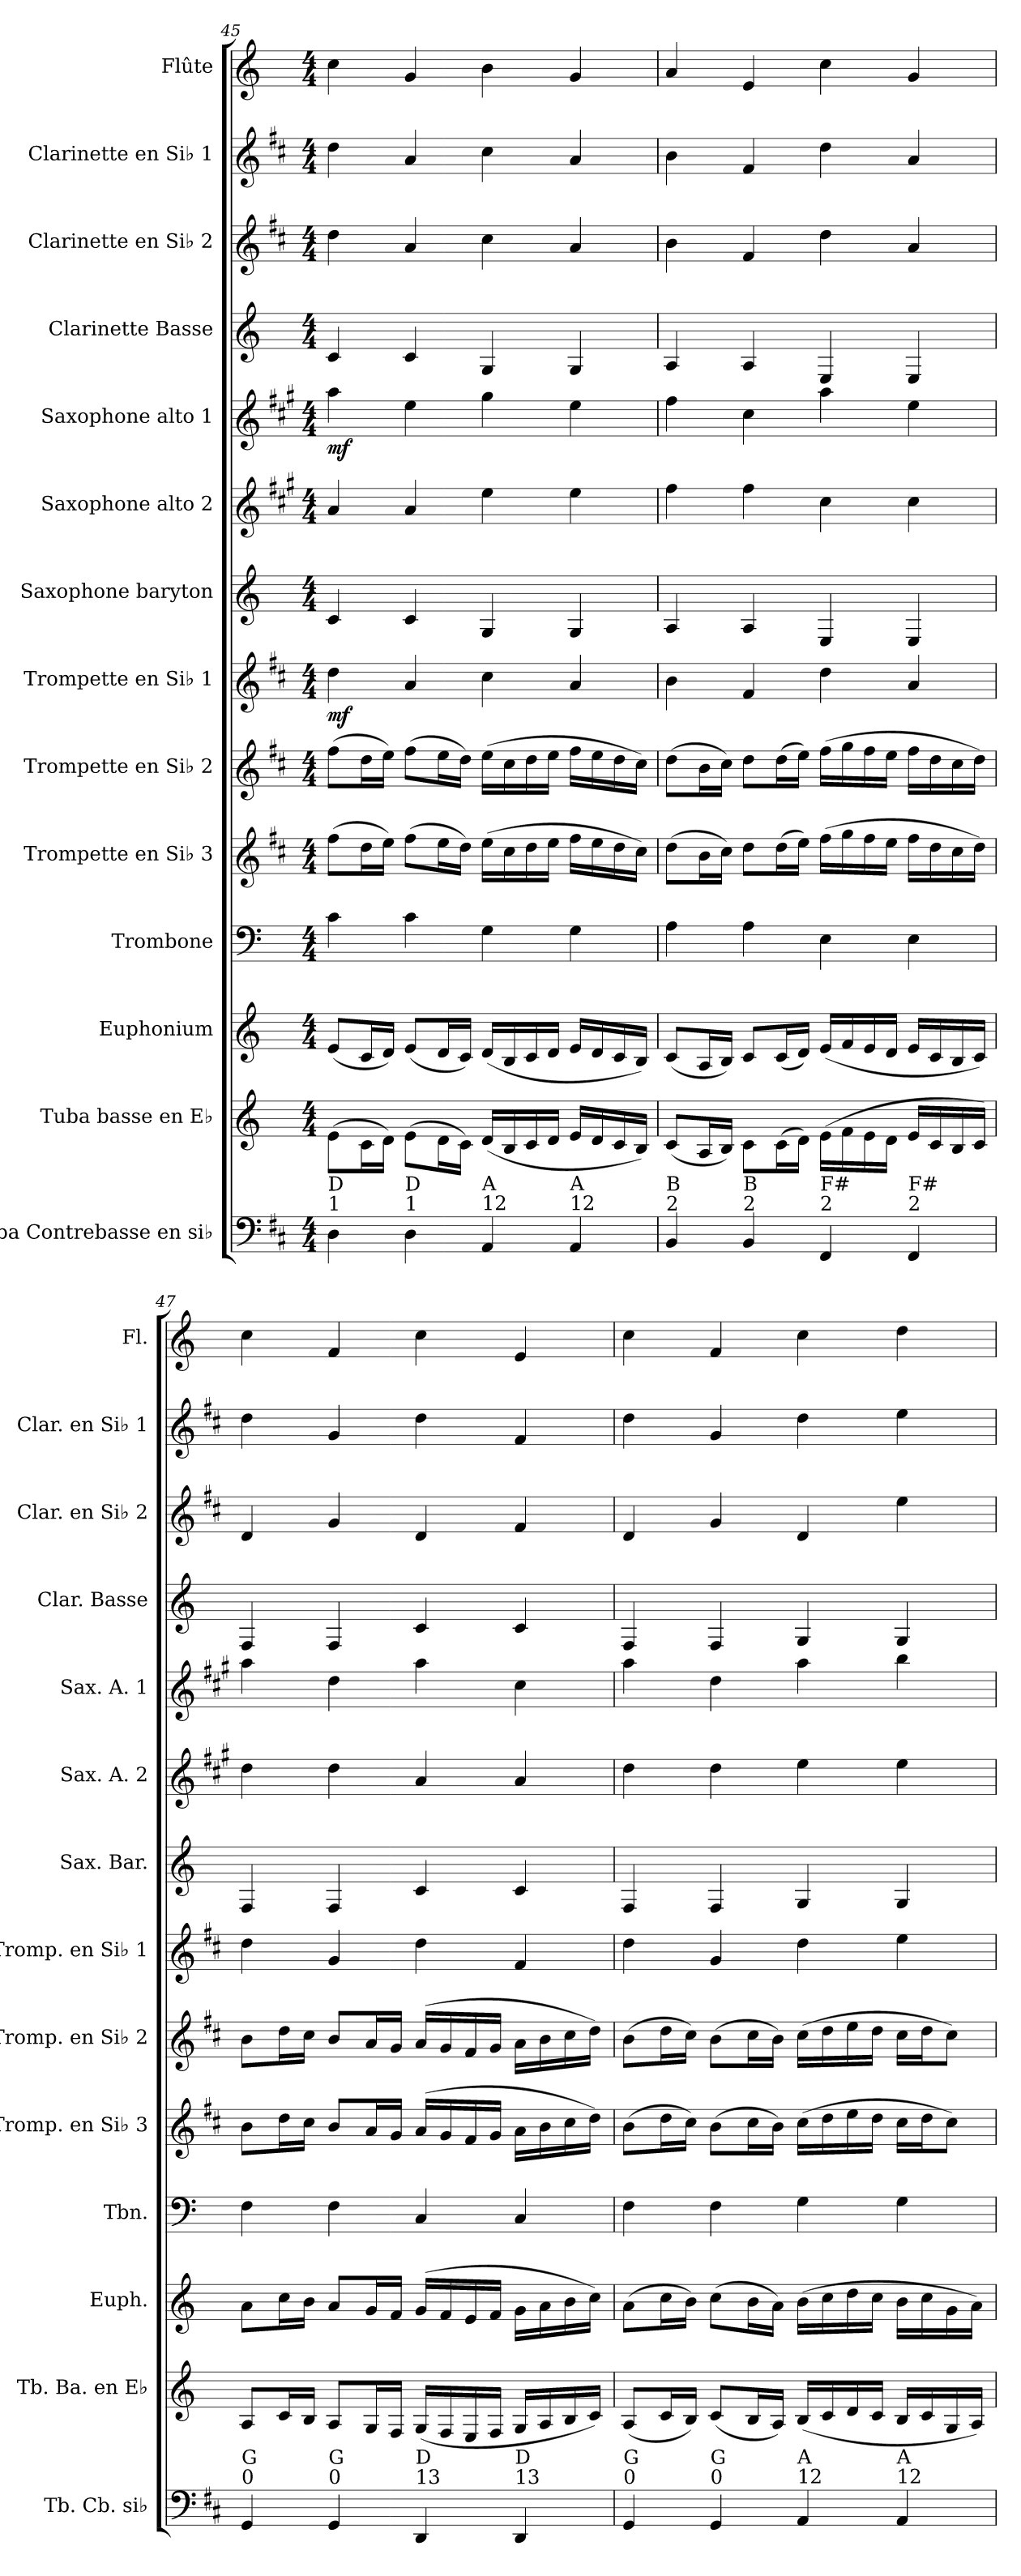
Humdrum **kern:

**kern	**kern	**kern	**kern	**kern	**kern	**kern	**dynam	**kern	**kern	**kern	**dynam	**kern	**kern	**kern	**kern
*part14	*part13	*part12	*part11	*part10	*part9	*part8	*part8	*part7	*part6	*part5	*part5	*part4	*part3	*part2	*part1
*staff14	*staff13	*staff12	*staff11	*staff10	*staff9	*staff8	*staff8	*staff7	*staff6	*staff5	*staff5	*staff4	*staff3	*staff2	*staff1
*I"Tuba Contrebasse en si♭	*I"Tuba basse en E♭	*I"Euphonium	*I"Trombone	*I"Trompette en Si♭ 3	*I"Trompette en Si♭ 2	*I"Trompette en Si♭ 1	*	*I"Saxophone baryton	*I"Saxophone alto 2	*I"Saxophone alto 1	*	*I"Clarinette Basse	*I"Clarinette en Si♭ 2	*I"Clarinette en Si♭ 1	*I"Flûte
*I'Tb. Cb. si♭	*I'Tb. Ba. en E♭	*I'Euph.	*I'Tbn.	*I'Tromp. en Si♭ 3	*I'Tromp. en Si♭ 2	*I'Tromp. en Si♭ 1	*	*I'Sax. Bar.	*I'Sax. A. 2	*I'Sax. A. 1	*	*I'Clar. Basse	*I'Clar. en Si♭ 2	*I'Clar. en Si♭ 1	*I'Fl.
*clefF4	*clefG2	*clefG2	*clefF4	*clefG2	*clefG2	*clefG2	*	*clefG2	*clefG2	*clefG2	*	*clefG2	*clefG2	*clefG2	*clefG2
*ITrd1c2	*ITrd12c21	*ITrd8c14	*	*ITrd1c2	*ITrd1c2	*ITrd1c2	*	*ITrd12c21	*ITrd5c9	*ITrd5c9	*	*ITrd8c14	*ITrd1c2	*ITrd1c2	*
*k[]	*k[]	*k[]	*k[]	*k[]	*k[]	*k[]	*	*k[]	*k[]	*k[]	*	*k[]	*k[]	*k[]	*k[]
*M4/4	*M4/4	*M4/4	*M4/4	*M4/4	*M4/4	*M4/4	*	*M4/4	*M4/4	*M4/4	*	*M4/4	*M4/4	*M4/4	*M4/4
=45	=45	=45	=45	=45	=45	=45	=45	=45	=45	=45	=45	=45	=45	=45	=45
!LO:TX:a:t=1	!	!	!	!	!	!	!	!	!	!	!	!	!	!	!
!LO:TX:a:t=D	!	!	!	!	!	!	!	!	!	!	!	!	!	!	!
!	!	!	!	!	!	!	!LO:DY:b	!	!	!	!LO:DY:b	!	!	!	!
4C\	(8E\L	(8E/L	4c\	(8ee\L	(8ee\L	4cc\	mf	4C/	4c/	4cc\	mf	4C/	4cc\	4cc\	4cc\
.	16C\L	16C/L	.	16cc\L	16cc\L	.	.	.	.	.	.	.	.	.	.
.	16D\JJ)	16D/JJ)	.	16dd\JJ)	16dd\JJ)	.	.	.	.	.	.	.	.	.	.
!LO:TX:a:t=1	!	!	!	!	!	!	!	!	!	!	!	!	!	!	!
!LO:TX:a:t=D	!	!	!	!	!	!	!	!	!	!	!	!	!	!	!
4C\	(8E\L	(8E/L	4c\	(8ee\L	(8ee\L	4g/	.	4C/	4c/	4g\	.	4C/	4g/	4g/	4g/
.	16D\L	16D/L	.	16dd\L	16dd\L	.	.	.	.	.	.	.	.	.	.
.	16C\JJ)	16C/JJ)	.	16cc\JJ)	16cc\JJ)	.	.	.	.	.	.	.	.	.	.
!LO:TX:a:t=12	!	!	!	!	!	!	!	!	!	!	!	!	!	!	!
!LO:TX:a:t=A	!	!	!	!	!	!	!	!	!	!	!	!	!	!	!
4GG/	(16D/LL	(16D/LL	4G\	(16dd\LL	(16dd\LL	4b\	.	4GG/	4g\	4b\	.	4GG/	4b\	4b\	4b\
.	16BB/	16BB/	.	16b\	16b\	.	.	.	.	.	.	.	.	.	.
.	16C/	16C/	.	16cc\	16cc\	.	.	.	.	.	.	.	.	.	.
.	16D/JJ	16D/JJ	.	16dd\JJ	16dd\JJ	.	.	.	.	.	.	.	.	.	.
!LO:TX:a:t=12	!	!	!	!	!	!	!	!	!	!	!	!	!	!	!
!LO:TX:a:t=A	!	!	!	!	!	!	!	!	!	!	!	!	!	!	!
4GG/	16E/LL	16E/LL	4G\	16ee\LL	16ee\LL	4g/	.	4GG/	4g\	4g\	.	4GG/	4g/	4g/	4g/
.	16D/	16D/	.	16dd\	16dd\	.	.	.	.	.	.	.	.	.	.
.	16C/	16C/	.	16cc\	16cc\	.	.	.	.	.	.	.	.	.	.
.	16BB/JJ)	16BB/JJ)	.	16b\JJ)	16b\JJ)	.	.	.	.	.	.	.	.	.	.
=46	=46	=46	=46	=46	=46	=46	=46	=46	=46	=46	=46	=46	=46	=46	=46
!LO:TX:a:t=2	!	!	!	!	!	!	!	!	!	!	!	!	!	!	!
!LO:TX:a:t=B	!	!	!	!	!	!	!	!	!	!	!	!	!	!	!
4AA/	(8C/L	(8C/L	4A\	(8cc\L	(8cc\L	4a\	.	4AA/	4a\	4a\	.	4AA/	4a\	4a\	4a/
.	16AA/L	16AA/L	.	16a\L	16a\L	.	.	.	.	.	.	.	.	.	.
.	16BB/JJ)	16BB/JJ)	.	16b\JJ)	16b\JJ)	.	.	.	.	.	.	.	.	.	.
!LO:TX:a:t=2	!	!	!	!	!	!	!	!	!	!	!	!	!	!	!
!LO:TX:a:t=B	!	!	!	!	!	!	!	!	!	!	!	!	!	!	!
4AA/	8C\L	8C/L	4A\	8cc\L	8cc\L	4e/	.	4AA/	4a\	4e\	.	4AA/	4e/	4e/	4e/
.	(16C\L	(16C/L	.	(16cc\L	(16cc\L	.	.	.	.	.	.	.	.	.	.
.	16D\JJ)	16D/JJ)	.	16dd\JJ)	16dd\JJ)	.	.	.	.	.	.	.	.	.	.
!LO:TX:a:t=2	!	!	!	!	!	!	!	!	!	!	!	!	!	!	!
!LO:TX:a:t=F#	!	!	!	!	!	!	!	!	!	!	!	!	!	!	!
4EE/	(16E\LL	(16E/LL	4E\	(16ee\LL	(16ee\LL	4cc\	.	4EE/	4e\	4cc\	.	4EE/	4cc\	4cc\	4cc\
.	16F\	16F/	.	16ff\	16ff\	.	.	.	.	.	.	.	.	.	.
.	16E\	16E/	.	16ee\	16ee\	.	.	.	.	.	.	.	.	.	.
.	16D\JJ	16D/JJ	.	16dd\JJ	16dd\JJ	.	.	.	.	.	.	.	.	.	.
!LO:TX:a:t=2	!	!	!	!	!	!	!	!	!	!	!	!	!	!	!
!LO:TX:a:t=F#	!	!	!	!	!	!	!	!	!	!	!	!	!	!	!
4EE/	16E/LL	16E/LL	4E\	16ee\LL	16ee\LL	4g/	.	4EE/	4e\	4g\	.	4EE/	4g/	4g/	4g/
.	16C/	16C/	.	16cc\	16cc\	.	.	.	.	.	.	.	.	.	.
.	16BB/	16BB/	.	16b\	16b\	.	.	.	.	.	.	.	.	.	.
.	16C/JJ)	16C/JJ)	.	16cc\JJ)	16cc\JJ)	.	.	.	.	.	.	.	.	.	.
=47	=47	=47	=47	=47	=47	=47	=47	=47	=47	=47	=47	=47	=47	=47	=47
!LO:TX:a:t=0	!	!	!	!	!	!	!	!	!	!	!	!	!	!	!
!LO:TX:a:t=G	!	!	!	!	!	!	!	!	!	!	!	!	!	!	!
4FF/	8AA/L	8A\L	4F\	8a\L	8a\L	4cc\	.	4FF/	4f\	4cc\	.	4FF/	4c/	4cc\	4cc\
.	16C/L	16c\L	.	16cc\L	16cc\L	.	.	.	.	.	.	.	.	.	.
.	16BB/JJ	16B\JJ	.	16b\JJ	16b\JJ	.	.	.	.	.	.	.	.	.	.
!LO:TX:a:t=0	!	!	!	!	!	!	!	!	!	!	!	!	!	!	!
!LO:TX:a:t=G	!	!	!	!	!	!	!	!	!	!	!	!	!	!	!
4FF/	8AA/L	8A/L	4F\	8a/L	8a/L	4f/	.	4FF/	4f\	4f\	.	4FF/	4f/	4f/	4f/
.	16GG/L	16G/L	.	16g/L	16g/L	.	.	.	.	.	.	.	.	.	.
.	16FF/JJ	16F/JJ	.	16f/JJ	16f/JJ	.	.	.	.	.	.	.	.	.	.
!LO:TX:a:t=13	!	!	!	!	!	!	!	!	!	!	!	!	!	!	!
!LO:TX:a:t=D	!	!	!	!	!	!	!	!	!	!	!	!	!	!	!
4CC/	(16GG/LL	(16G/LL	4C/	(16g/LL	(16g/LL	4cc\	.	4C/	4c/	4cc\	.	4C/	4c/	4cc\	4cc\
.	16FF/	16F/	.	16f/	16f/	.	.	.	.	.	.	.	.	.	.
.	16EE/	16E/	.	16e/	16e/	.	.	.	.	.	.	.	.	.	.
.	16FF/JJ	16F/JJ	.	16f/JJ	16f/JJ	.	.	.	.	.	.	.	.	.	.
!LO:TX:a:t=13	!	!	!	!	!	!	!	!	!	!	!	!	!	!	!
!LO:TX:a:t=D	!	!	!	!	!	!	!	!	!	!	!	!	!	!	!
4CC/	16GG/LL	16G\LL	4C/	16g\LL	16g\LL	4e/	.	4C/	4c/	4e\	.	4C/	4e/	4e/	4e/
.	16AA/	16A\	.	16a\	16a\	.	.	.	.	.	.	.	.	.	.
.	16BB/	16B\	.	16b\	16b\	.	.	.	.	.	.	.	.	.	.
.	16C/JJ)	16c\JJ)	.	16cc\JJ)	16cc\JJ)	.	.	.	.	.	.	.	.	.	.
=48	=48	=48	=48	=48	=48	=48	=48	=48	=48	=48	=48	=48	=48	=48	=48
!LO:TX:a:t=0	!	!	!	!	!	!	!	!	!	!	!	!	!	!	!
!LO:TX:a:t=G	!	!	!	!	!	!	!	!	!	!	!	!	!	!	!
4FF/	(8AA/L	(8A\L	4F\	(8a\L	(8a\L	4cc\	.	4FF/	4f\	4cc\	.	4FF/	4c/	4cc\	4cc\
.	16C/L	16c\L	.	16cc\L	16cc\L	.	.	.	.	.	.	.	.	.	.
.	16BB/JJ)	16B\JJ)	.	16b\JJ)	16b\JJ)	.	.	.	.	.	.	.	.	.	.
!LO:TX:a:t=0	!	!	!	!	!	!	!	!	!	!	!	!	!	!	!
!LO:TX:a:t=G	!	!	!	!	!	!	!	!	!	!	!	!	!	!	!
4FF/	(8C/L	(8c\L	4F\	(8a\L	(8a\L	4f/	.	4FF/	4f\	4f\	.	4FF/	4f/	4f/	4f/
.	16BB/L	16B\L	.	16b\L	16b\L	.	.	.	.	.	.	.	.	.	.
.	16AA/JJ)	16A\JJ)	.	16a\JJ)	16a\JJ)	.	.	.	.	.	.	.	.	.	.
!LO:TX:a:t=12	!	!	!	!	!	!	!	!	!	!	!	!	!	!	!
!LO:TX:a:t=A	!	!	!	!	!	!	!	!	!	!	!	!	!	!	!
4GG/	(16BB/LL	(16B\LL	4G\	(16b\LL	(16b\LL	4cc\	.	4GG/	4g\	4cc\	.	4GG/	4c/	4cc\	4cc\
.	16C/	16c\	.	16cc\	16cc\	.	.	.	.	.	.	.	.	.	.
.	16D/	16d\	.	16dd\	16dd\	.	.	.	.	.	.	.	.	.	.
.	16C/JJ	16c\JJ	.	16cc\JJ	16cc\JJ	.	.	.	.	.	.	.	.	.	.
!LO:TX:a:t=12	!	!	!	!	!	!	!	!	!	!	!	!	!	!	!
!LO:TX:a:t=A	!	!	!	!	!	!	!	!	!	!	!	!	!	!	!
4GG/	16BB/LL	16B\LL	4G\	16b\LL	16b\LL	4dd\	.	4GG/	4g\	4dd\	.	4GG/	4dd\	4dd\	4dd\
.	16C/	16c\	.	16cc\J	16cc\J	.	.	.	.	.	.	.	.	.	.
.	16GG/	16G\	.	8b\J)	8b\J)	.	.	.	.	.	.	.	.	.	.
.	16AA/JJ)	16A\JJ)	.	.	.	.	.	.	.	.	.	.	.	.	.
=	=	=	=	=	=	=	=	=	=	=	=	=	=	=	=
*-	*-	*-	*-	*-	*-	*-	*-	*-	*-	*-	*-	*-	*-	*-	*-
